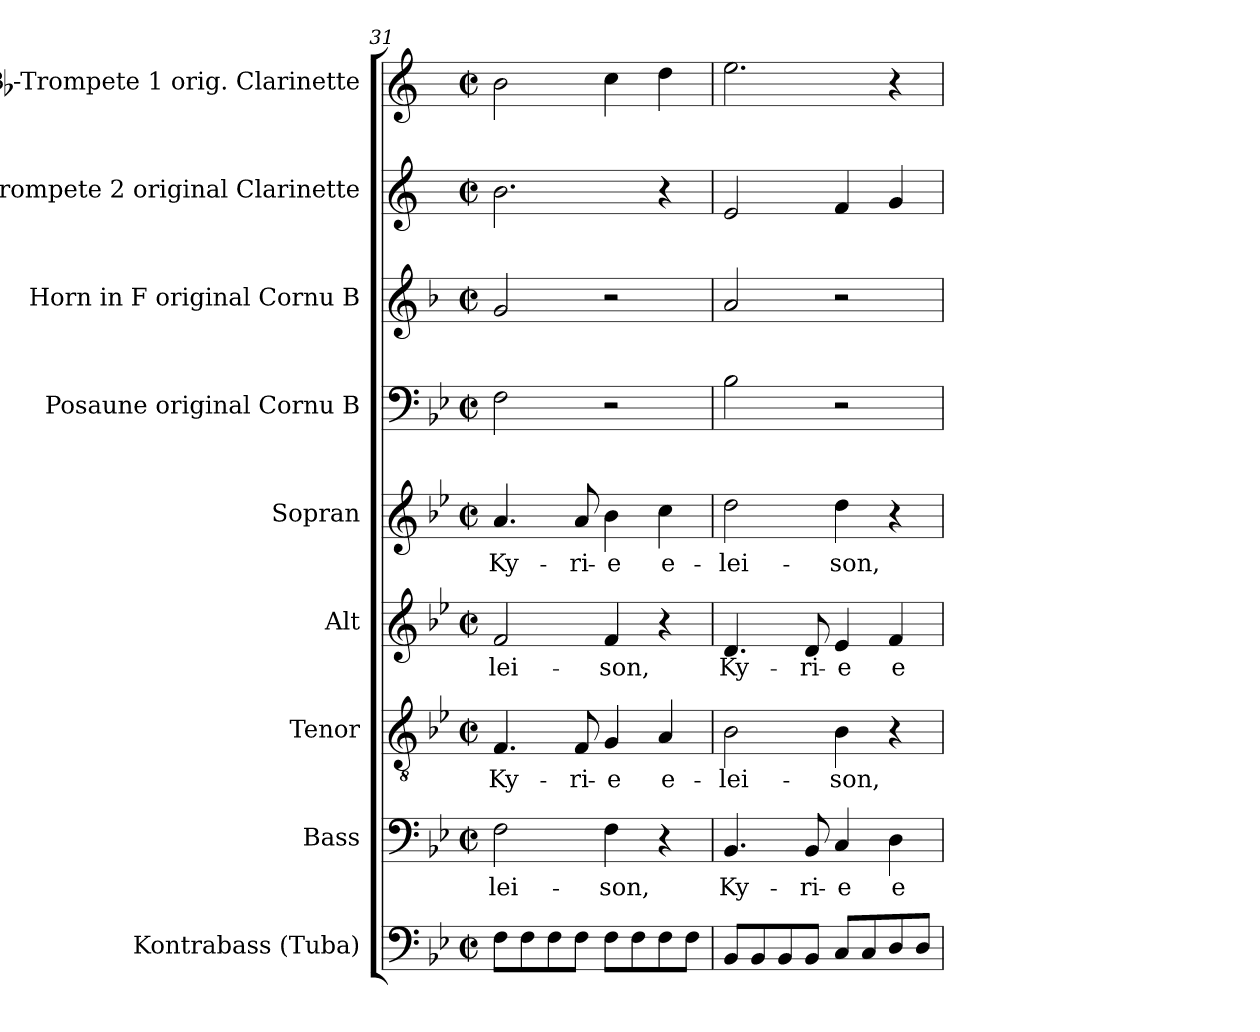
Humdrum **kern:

**kern	**kern	**text	**kern	**text	**kern	**text	**kern	**text	**kern	**kern	**kern	**kern
*part9	*part8	*part8	*part7	*part7	*part6	*part6	*part5	*part5	*part4	*part3	*part2	*part1
*staff9	*staff8	*staff8	*staff7	*staff7	*staff6	*staff6	*staff5	*staff5	*staff4	*staff3	*staff2	*staff1
*I"Kontrabass (Tuba)	*I"Bass	*	*I"Tenor	*	*I"Alt	*	*I"Sopran	*	*I"Posaune original Cornu B	*I"Horn in F original Cornu B	*I"Bb-Trompete 2 original Clarinette	*I"Bb-Trompete 1 orig. Clarinette
*I'Kb.	*I'B.	*	*I'T.	*	*I'A.	*	*I'S.	*	*I'Pos.	*I'Hrn.	*I'Bb Trp. 2	*I'Bb Trp. 1
*clefF4	*clefF4	*	*clefGv2	*	*clefG2	*	*clefG2	*	*clefF4	*clefG2	*clefG2	*clefG2
*ITrd7c12	*	*	*	*	*	*	*	*	*	*ITrd4c7	*ITrd1c2	*ITrd1c2
*k[b-e-]	*k[b-e-]	*	*k[b-e-]	*	*k[b-e-]	*	*k[b-e-]	*	*k[b-e-]	*k[b-e-]	*k[b-e-]	*k[b-e-]
*B-:	*B-:	*	*B-:	*	*B-:	*	*B-:	*	*B-:	*B-:	*B-:	*B-:
*M2/2	*M2/2	*	*M2/2	*	*M2/2	*	*M2/2	*	*M2/2	*M2/2	*M2/2	*M2/2
*met(c|)	*met(c|)	*	*met(c|)	*	*met(c|)	*	*met(c|)	*	*met(c|)	*met(c|)	*met(c|)	*met(c|)
=31	=31	=31	=31	=31	=31	=31	=31	=31	=31	=31	=31	=31
!	!	!LO:LY:b	!	!LO:LY:b	!	!LO:LY:b	!	!LO:LY:b	!	!	!	!
8FF\L	2F\	-lei-	4.F/	Ky-	2f/	-lei-	4.a/	Ky-	2F\	2c/	2.a\	2a\
8FF\	.	.	.	.	.	.	.	.	.	.	.	.
8FF\	.	.	.	.	.	.	.	.	.	.	.	.
!	!	!	!	!LO:LY:b	!	!	!	!LO:LY:b	!	!	!	!
8FF\J	.	.	8F/	-ri-	.	.	8a/	-ri-	.	.	.	.
!	!	!LO:LY:b	!	!LO:LY:b	!	!LO:LY:b	!	!LO:LY:b	!	!	!	!
8FF\L	4F\	-son,	4G/	-e	4f/	-son,	4b-\	-e	2r	2r	.	4b-\
8FF\	.	.	.	.	.	.	.	.	.	.	.	.
!	!	!	!	!LO:LY:b	!	!	!	!LO:LY:b	!	!	!	!
8FF\	4r	.	4A/	e-	4r	.	4cc\	e-	.	.	4r	4cc\
8FF\J	.	.	.	.	.	.	.	.	.	.	.	.
=32	=32	=32	=32	=32	=32	=32	=32	=32	=32	=32	=32	=32
!	!	!LO:LY:b	!	!LO:LY:b	!	!LO:LY:b	!	!LO:LY:b	!	!	!	!
8BBB-/L	4.BB-/	Ky-	2B-\	-lei-	4.d/	Ky-	2dd\	-lei-	2B-\	2d/	2d/	2.dd\
8BBB-/	.	.	.	.	.	.	.	.	.	.	.	.
8BBB-/	.	.	.	.	.	.	.	.	.	.	.	.
!	!	!LO:LY:b	!	!	!	!LO:LY:b	!	!	!	!	!	!
8BBB-/J	8BB-/	-ri-	.	.	8d/	-ri-	.	.	.	.	.	.
!	!	!LO:LY:b	!	!LO:LY:b	!	!LO:LY:b	!	!LO:LY:b	!	!	!	!
8CC/L	4C/	-e	4B-\	-son,	4e-/	-e	4dd\	-son,	2r	2r	4e-/	.
8CC/	.	.	.	.	.	.	.	.	.	.	.	.
!	!	!LO:LY:b	!	!	!	!LO:LY:b	!	!	!	!	!	!
8DD/	4D\	e-	4r	.	4f/	e-	4r	.	.	.	4f/	4r
8DD/J	.	.	.	.	.	.	.	.	.	.	.	.
=	=	=	=	=	=	=	=	=	=	=	=	=
*-	*-	*-	*-	*-	*-	*-	*-	*-	*-	*-	*-	*-
